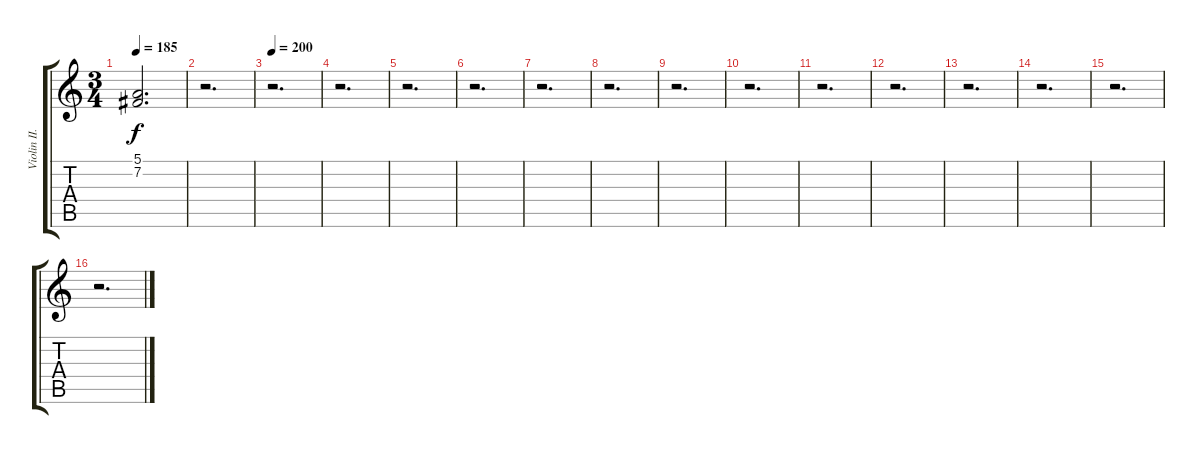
\track ("Violin II." "Violin II.") {instrument stringensemble2}
\staff {score tabs}
\tuning (E4 B3 G3 D3 A2 E2) {hide}
\ts (3 4)
\tempo 185
\clef g2
\ks c
(5.1{t} 7.2{t}).2{d dy f} |
r.2{d} |
\tempo 200
r.2{d} |
r.2{d} |
r.2{d} |
r.2{d} |
r.2{d} |
r.2{d} |
r.2{d} |
r.2{d} |
r.2{d} |
r.2{d} |
r.2{d} |
r.2{d} |
r.2{d} |
r.2{d}
